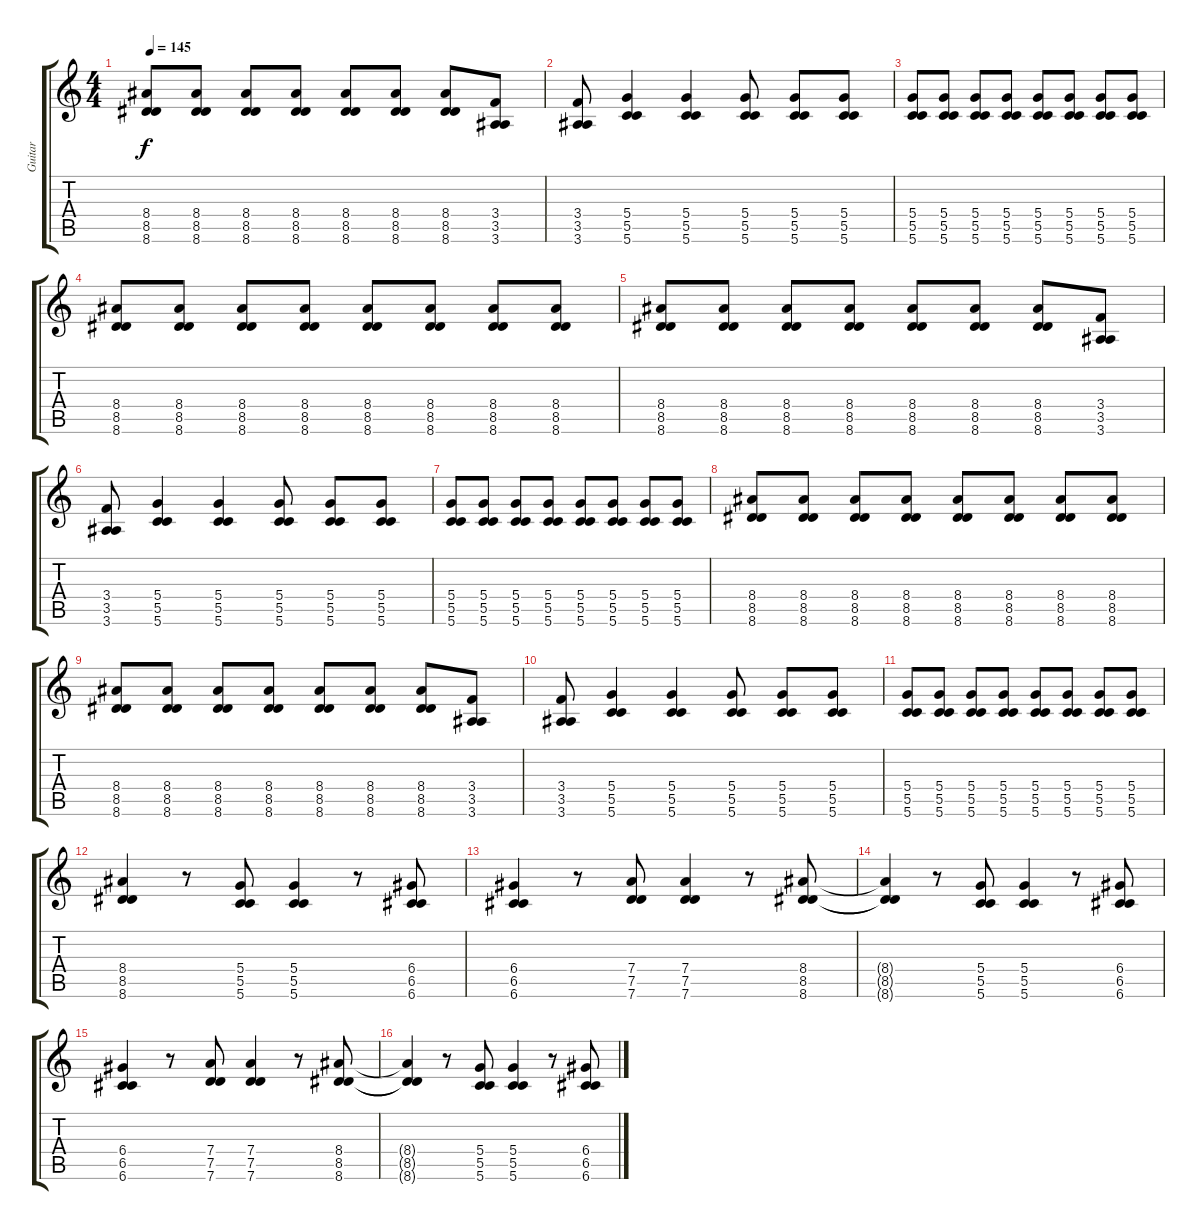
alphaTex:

\track ("Guitar" "Guitar") {instrument overdrivenguitar}
\staff {score tabs}
\tuning (D4 B3 G3 D3 G2 G2) {hide}
\ts (4 4)
\tempo 145
\clef g2
\ks c
(8.4 8.5 8.6).8{dy f} (8.4 8.5 8.6).8 (8.4 8.5 8.6).8 (8.4 8.5 8.6).8 (8.4 8.5 8.6).8 (8.4 8.5 8.6).8 (8.4 8.5 8.6).8 (3.4 3.5 3.6).8 |
(3.4 3.5 3.6).8 (5.4 5.5 5.6).4 (5.4 5.5 5.6).4 (5.4 5.5 5.6).8 (5.4 5.5 5.6).8 (5.4 5.5 5.6).8 |
(5.4 5.5 5.6).8 (5.4 5.5 5.6).8 (5.4 5.5 5.6).8 (5.4 5.5 5.6).8 (5.4 5.5 5.6).8 (5.4 5.5 5.6).8 (5.4 5.5 5.6).8 (5.4 5.5 5.6).8 |
(8.4 8.5 8.6).8 (8.4 8.5 8.6).8 (8.4 8.5 8.6).8 (8.4 8.5 8.6).8 (8.4 8.5 8.6).8 (8.4 8.5 8.6).8 (8.4 8.5 8.6).8 (8.4 8.5 8.6).8 |
(8.4 8.5 8.6).8 (8.4 8.5 8.6).8 (8.4 8.5 8.6).8 (8.4 8.5 8.6).8 (8.4 8.5 8.6).8 (8.4 8.5 8.6).8 (8.4 8.5 8.6).8 (3.4 3.5 3.6).8 |
(3.4 3.5 3.6).8 (5.4 5.5 5.6).4 (5.4 5.5 5.6).4 (5.4 5.5 5.6).8 (5.4 5.5 5.6).8 (5.4 5.5 5.6).8 |
(5.4 5.5 5.6).8 (5.4 5.5 5.6).8 (5.4 5.5 5.6).8 (5.4 5.5 5.6).8 (5.4 5.5 5.6).8 (5.4 5.5 5.6).8 (5.4 5.5 5.6).8 (5.4 5.5 5.6).8 |
(8.4 8.5 8.6).8 (8.4 8.5 8.6).8 (8.4 8.5 8.6).8 (8.4 8.5 8.6).8 (8.4 8.5 8.6).8 (8.4 8.5 8.6).8 (8.4 8.5 8.6).8 (8.4 8.5 8.6).8 |
(8.4 8.5 8.6).8 (8.4 8.5 8.6).8 (8.4 8.5 8.6).8 (8.4 8.5 8.6).8 (8.4 8.5 8.6).8 (8.4 8.5 8.6).8 (8.4 8.5 8.6).8 (3.4 3.5 3.6).8 |
(3.4 3.5 3.6).8 (5.4 5.5 5.6).4 (5.4 5.5 5.6).4 (5.4 5.5 5.6).8 (5.4 5.5 5.6).8 (5.4 5.5 5.6).8 |
(5.4 5.5 5.6).8 (5.4 5.5 5.6).8 (5.4 5.5 5.6).8 (5.4 5.5 5.6).8 (5.4 5.5 5.6).8 (5.4 5.5 5.6).8 (5.4 5.5 5.6).8 (5.4 5.5 5.6).8 |
(8.4 8.5 8.6).4 r.8 (5.4 5.5 5.6).8 (5.4 5.5 5.6).4 r.8 (6.4 6.5 6.6).8 |
(6.4 6.5 6.6).4 r.8 (7.4 7.5 7.6).8 (7.4 7.5 7.6).4 r.8 (8.4 8.5 8.6).8 |
(8.4{t} 8.5{t} 8.6{t}).4 r.8 (5.4 5.5 5.6).8 (5.4 5.5 5.6).4 r.8 (6.4 6.5 6.6).8 |
(6.4 6.5 6.6).4 r.8 (7.4 7.5 7.6).8 (7.4 7.5 7.6).4 r.8 (8.4 8.5 8.6).8 |
(8.4{t} 8.5{t} 8.6{t}).4 r.8 (5.4 5.5 5.6).8 (5.4 5.5 5.6).4 r.8 (6.4 6.5 6.6).8
